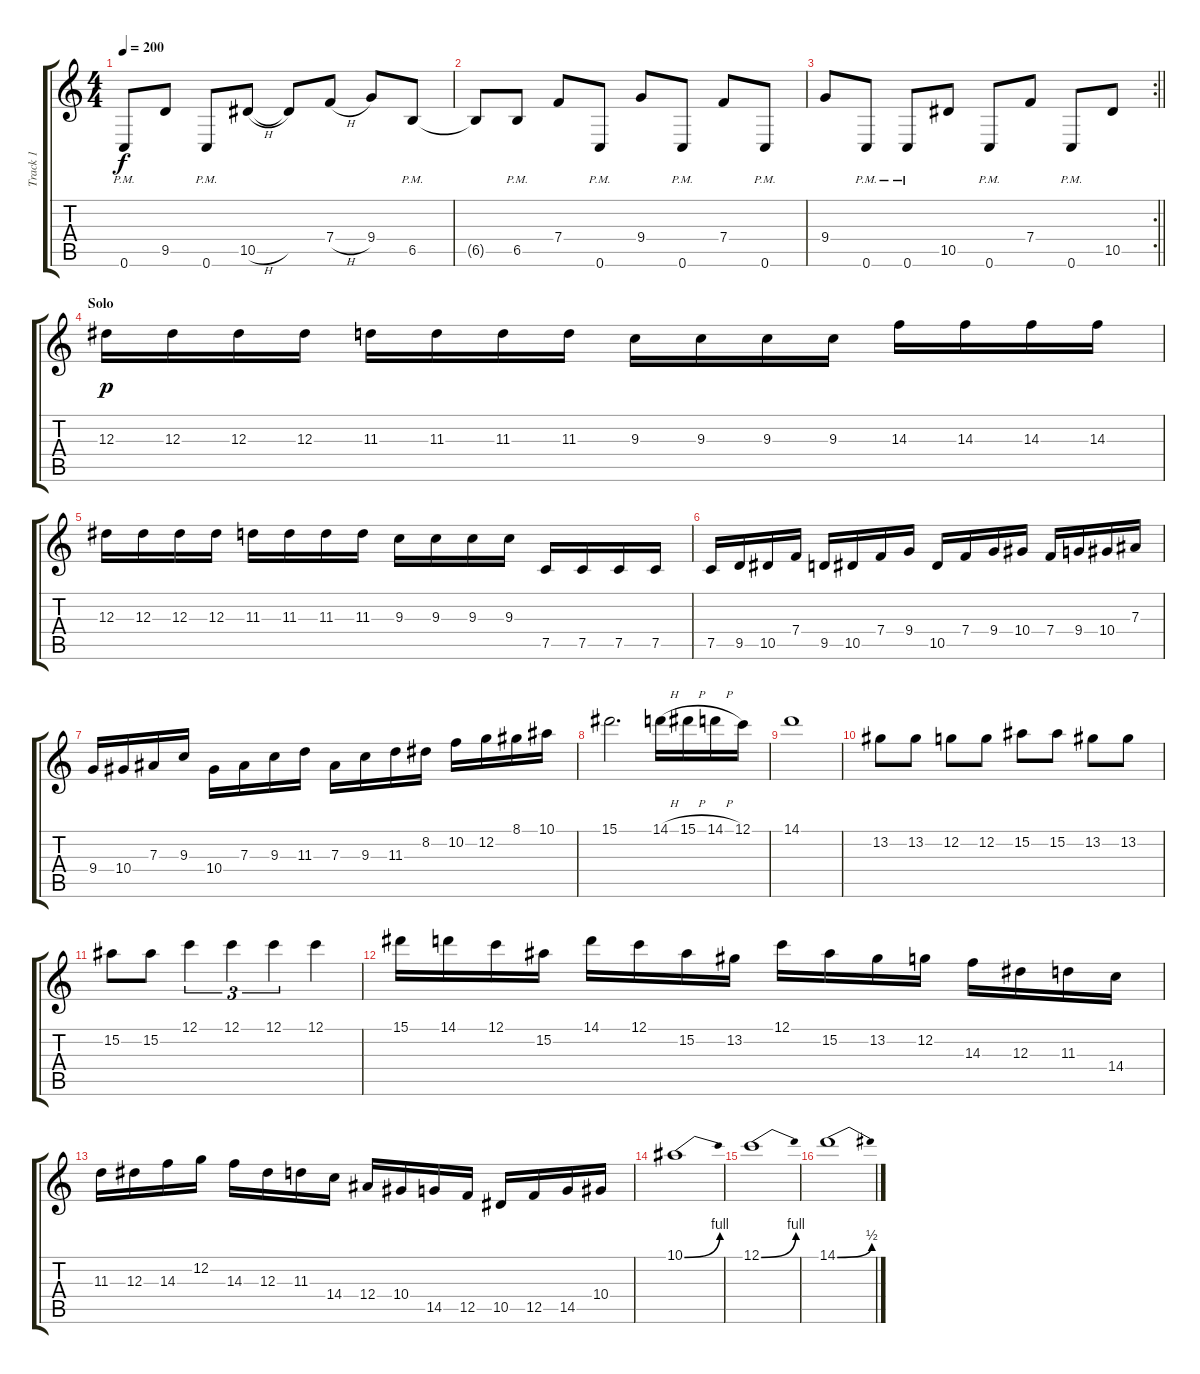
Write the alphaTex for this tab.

\track ("Track 1" "Track 1") {instrument distortionguitar}
\staff {score tabs}
\tuning (C4 G3 Eb3 Bb2 F2 C2) {hide}
\ts (4 4)
\tempo 200
\clef g2
\ks c
0.6{pm}.8{dy f} 9.5.8 0.6{pm}.8 10.5{h}.8 10.5{t}.8 7.4{h}.8 9.4.8 6.5{pm}.8 |
6.5{t}.8 6.5{pm}.8 7.4.8 0.6{pm}.8 9.4.8 0.6{pm}.8 7.4.8 0.6{pm}.8 |
\rc 2
\barLineRight lightlight
9.4.8 0.6{pm}.8 0.6{pm}.8 10.5.8 0.6{pm}.8 7.4.8 0.6{pm}.8 10.5.8 |
\section ("" "Solo")
12.3.16{dy p} 12.3.16 12.3.16 12.3.16 11.3.16 11.3.16 11.3.16 11.3.16 9.3.16 9.3.16 9.3.16 9.3.16 14.3.16 14.3.16 14.3.16 14.3.16 |
12.3.16 12.3.16 12.3.16 12.3.16 11.3.16 11.3.16 11.3.16 11.3.16 9.3.16 9.3.16 9.3.16 9.3.16 7.5.16 7.5.16 7.5.16 7.5.16 |
7.5.16 9.5.16 10.5.16 7.4.16 9.5.16 10.5.16 7.4.16 9.4.16 10.5.16 7.4.16 9.4.16 10.4.16 7.4.16 9.4.16 10.4.16 7.3.16 |
9.4.16 10.4.16 7.3.16 9.3.16 10.4.16 7.3.16 9.3.16 11.3.16 7.3.16 9.3.16 11.3.16 8.2.16 10.2.16 12.2.16 8.1.16 10.1.16 |
15.1.2{d} 14.1{h}.16 15.1{h}.16 14.1{h}.16 12.1.16 |
14.1.1 |
13.2.8 13.2.8 12.2.8 12.2.8 15.2.8 15.2.8 13.2.8 13.2.8 |
15.2.8 15.2.8 12.1.4{tu (3 2)} 12.1.4{tu (3 2)} 12.1.4{tu (3 2)} 12.1.4 |
15.1.16 14.1.16 12.1.16 15.2.16 14.1.16 12.1.16 15.2.16 13.2.16 12.1.16 15.2.16 13.2.16 12.2.16 14.3.16 12.3.16 11.3.16 14.4.16 |
11.3.16 12.3.16 14.3.16 12.2.16 14.3.16 12.3.16 11.3.16 14.4.16 12.4.16 10.4.16 14.5.16 12.5.16 10.5.16 12.5.16 14.5.16 10.4.16 |
10.1{be (bend 0 0 60 4)}.1 |
12.1{be (bend 0 0 60 4)}.1 |
14.1{be (bend 0 0 60 2)}.1
